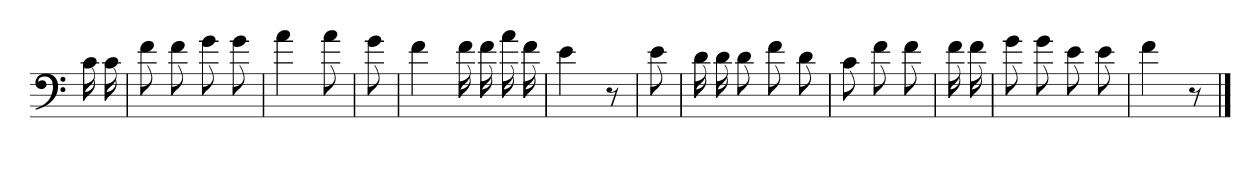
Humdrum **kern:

**kern
*part1
*staff1
*clefF4
*k[]
=
16c
16c
=1
8f
8f
8g
8g
=2
4a
8a
=3
8g
=4
4f
16f
16f
16a
16f
=5
4e
8r
=6
8e
=7
16d
16d
8d
8f
8d
=8
8c
8f
8f
=9
16f
16f
=10
8g
8g
8e
8e
=11
4f
8r
==
*-
